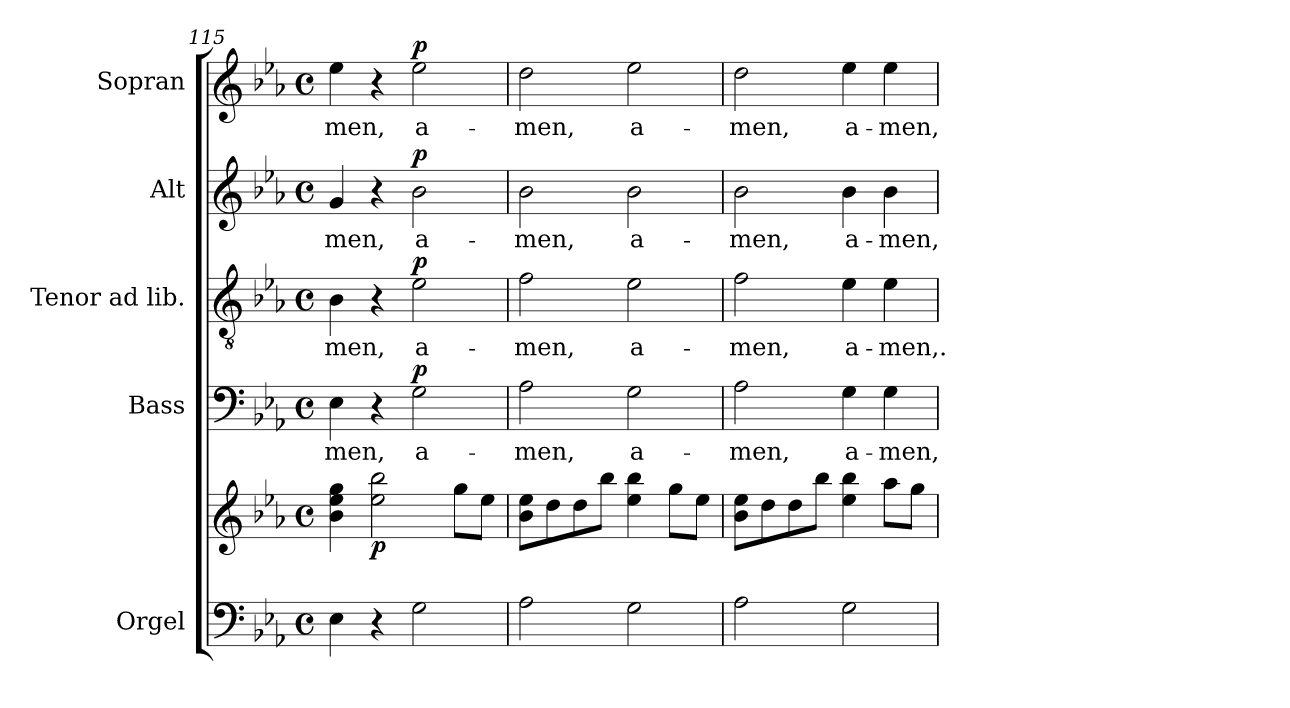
**kern	**kern	**dynam	**kern	**text	**dynam	**kern	**text	**dynam	**kern	**text	**dynam	**kern	**text	**dynam
*part5	*part5	*part5	*part4	*part4	*part4	*part3	*part3	*part3	*part2	*part2	*part2	*part1	*part1	*part1
*staff6	*staff5	*staff5/6	*staff4	*staff4	*staff4	*staff3	*staff3	*staff3	*staff2	*staff2	*staff2	*staff1	*staff1	*staff1
*I"Orgel	*	*	*I"Bass	*	*	*I"Tenor ad lib.	*	*	*I"Alt	*	*	*I"Sopran	*	*
*	*	*	*I'B.	*	*	*I'T.	*	*	*I'A.	*	*	*I'S.	*	*
*clefF4	*clefG2	*	*clefF4	*	*	*clefGv2	*	*	*clefG2	*	*	*clefG2	*	*
*k[b-e-a-]	*k[b-e-a-]	*	*k[b-e-a-]	*	*	*k[b-e-a-]	*	*	*k[b-e-a-]	*	*	*k[b-e-a-]	*	*
*E-:	*E-:	*	*E-:	*	*	*E-:	*	*	*E-:	*	*	*E-:	*	*
*M4/4	*M4/4	*	*M4/4	*	*	*M4/4	*	*	*M4/4	*	*	*M4/4	*	*
*met(c)	*met(c)	*	*met(c)	*	*	*met(c)	*	*	*met(c)	*	*	*met(c)	*	*
=115	=115	=115	=115	=115	=115	=115	=115	=115	=115	=115	=115	=115	=115	=115
!	!	!	!	!LO:LY:b	!	!	!LO:LY:b	!	!	!LO:LY:b	!	!	!LO:LY:b	!
4E-\	4b-\ 4ee-\ 4gg\	.	4E-\	-men,	.	4B-\	-men,	.	4g/	-men,	.	4ee-\	-men,	.
!	!	!LO:DY:b	!	!	!	!	!	!	!	!	!	!	!	!
4r	2ee-\ 2bb-\	p	4r	.	.	4r	.	.	4r	.	.	4r	.	.
!	!	!	!	!LO:LY:b	!LO:DY:a	!	!LO:LY:b	!LO:DY:a	!	!LO:LY:b	!LO:DY:a	!	!LO:LY:b	!LO:DY:a
2G\	.	.	2G\	a-	p	2e-\	a-	p	2b-\	a-	p	2ee-\	a-	p
.	8gg\L	.	.	.	.	.	.	.	.	.	.	.	.	.
.	8ee-\J	.	.	.	.	.	.	.	.	.	.	.	.	.
=116	=116	=116	=116	=116	=116	=116	=116	=116	=116	=116	=116	=116	=116	=116
!	!	!	!	!LO:LY:b	!	!	!LO:LY:b	!	!	!LO:LY:b	!	!	!LO:LY:b	!
2A-\	8b-\ 8ee-\L	.	2A-\	-men,	.	2f\	-men,	.	2b-\	-men,	.	2dd\	-men,	.
.	8dd\	.	.	.	.	.	.	.	.	.	.	.	.	.
.	8dd\	.	.	.	.	.	.	.	.	.	.	.	.	.
.	8bb-\J	.	.	.	.	.	.	.	.	.	.	.	.	.
!	!	!	!	!LO:LY:b	!	!	!LO:LY:b	!	!	!LO:LY:b	!	!	!LO:LY:b	!
2G\	4ee-\ 4bb-\	.	2G\	a-	.	2e-\	a-	.	2b-\	a-	.	2ee-\	a-	.
.	8gg\L	.	.	.	.	.	.	.	.	.	.	.	.	.
.	8ee-\J	.	.	.	.	.	.	.	.	.	.	.	.	.
=117	=117	=117	=117	=117	=117	=117	=117	=117	=117	=117	=117	=117	=117	=117
!	!	!	!	!LO:LY:b	!	!	!LO:LY:b	!	!	!LO:LY:b	!	!	!LO:LY:b	!
2A-\	8b-\ 8ee-\L	.	2A-\	-men,	.	2f\	-men,	.	2b-\	-men,	.	2dd\	-men,	.
.	8dd\	.	.	.	.	.	.	.	.	.	.	.	.	.
.	8dd\	.	.	.	.	.	.	.	.	.	.	.	.	.
.	8bb-\J	.	.	.	.	.	.	.	.	.	.	.	.	.
!	!	!	!	!LO:LY:b	!	!	!LO:LY:b	!	!	!LO:LY:b	!	!	!LO:LY:b	!
2G\	4ee-\ 4bb-\	.	4G\	a-	.	4e-\	a-	.	4b-\	a-	.	4ee-\	a-	.
!	!	!	!	!LO:LY:b	!	!	!LO:LY:b	!	!	!LO:LY:b	!	!	!LO:LY:b	!
.	8aa-\L	.	4G\	-men,	.	4e-\	-men,.	.	4b-\	-men,	.	4ee-\	-men,	.
.	8gg\J	.	.	.	.	.	.	.	.	.	.	.	.	.
=	=	=	=	=	=	=	=	=	=	=	=	=	=	=
*-	*-	*-	*-	*-	*-	*-	*-	*-	*-	*-	*-	*-	*-	*-
